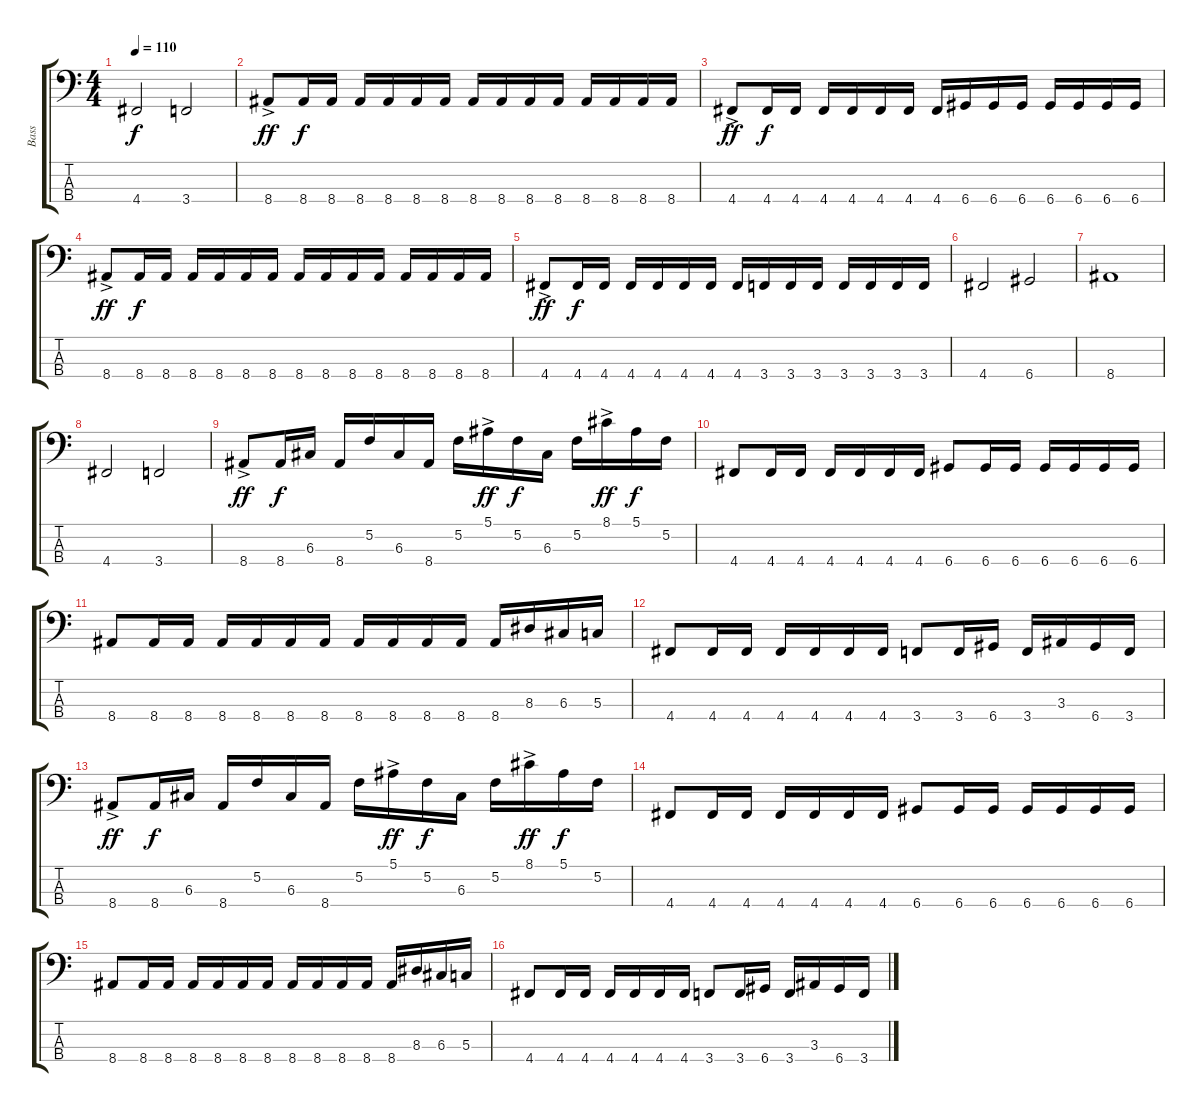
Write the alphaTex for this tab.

\track ("Bass" "Bass") {instrument electricbassfinger}
\staff {score tabs}
\tuning (F2 C2 G1 D1) {hide}
\ts (4 4)
\tempo 110
\clef f4
\ks c
4.4.2{dy f} 3.4.2 |
8.4{ac}.8{dy ff} 8.4.16{dy f} 8.4.16 8.4.16 8.4.16 8.4.16 8.4.16 8.4.16 8.4.16 8.4.16 8.4.16 8.4.16 8.4.16 8.4.16 8.4.16 |
4.4{ac}.8{dy ff} 4.4.16{dy f} 4.4.16 4.4.16 4.4.16 4.4.16 4.4.16 4.4.16 6.4.16 6.4.16 6.4.16 6.4.16 6.4.16 6.4.16 6.4.16 |
8.4{ac}.8{dy ff} 8.4.16{dy f} 8.4.16 8.4.16 8.4.16 8.4.16 8.4.16 8.4.16 8.4.16 8.4.16 8.4.16 8.4.16 8.4.16 8.4.16 8.4.16 |
4.4{ac}.8{dy ff} 4.4.16{dy f} 4.4.16 4.4.16 4.4.16 4.4.16 4.4.16 4.4.16 3.4.16 3.4.16 3.4.16 3.4.16 3.4.16 3.4.16 3.4.16 |
4.4.2 6.4.2 |
8.4.1 |
4.4.2 3.4.2 |
8.4{ac}.8{dy ff} 8.4.16{dy f} 6.3.16 8.4.16 5.2.16 6.3.16 8.4.16 5.2.16 5.1{ac}.16{dy ff} 5.2.16{dy f} 6.3.16 5.2.16 8.1{ac}.16{dy ff} 5.1.16{dy f} 5.2.16 |
4.4.8 4.4.16 4.4.16 4.4.16 4.4.16 4.4.16 4.4.16 6.4.8 6.4.16 6.4.16 6.4.16 6.4.16 6.4.16 6.4.16 |
8.4.8 8.4.16 8.4.16 8.4.16 8.4.16 8.4.16 8.4.16 8.4.16 8.4.16 8.4.16 8.4.16 8.4.16 8.3.16 6.3.16 5.3.16 |
4.4.8 4.4.16 4.4.16 4.4.16 4.4.16 4.4.16 4.4.16 3.4.8 3.4.16 6.4.16 3.4.16 3.3.16 6.4.16 3.4.16 |
8.4{ac}.8{dy ff} 8.4.16{dy f} 6.3.16 8.4.16 5.2.16 6.3.16 8.4.16 5.2.16 5.1{ac}.16{dy ff} 5.2.16{dy f} 6.3.16 5.2.16 8.1{ac}.16{dy ff} 5.1.16{dy f} 5.2.16 |
4.4.8 4.4.16 4.4.16 4.4.16 4.4.16 4.4.16 4.4.16 6.4.8 6.4.16 6.4.16 6.4.16 6.4.16 6.4.16 6.4.16 |
8.4.8 8.4.16 8.4.16 8.4.16 8.4.16 8.4.16 8.4.16 8.4.16 8.4.16 8.4.16 8.4.16 8.4.16 8.3.16 6.3.16 5.3.16 |
4.4.8 4.4.16 4.4.16 4.4.16 4.4.16 4.4.16 4.4.16 3.4.8 3.4.16 6.4.16 3.4.16 3.3.16 6.4.16 3.4.16
